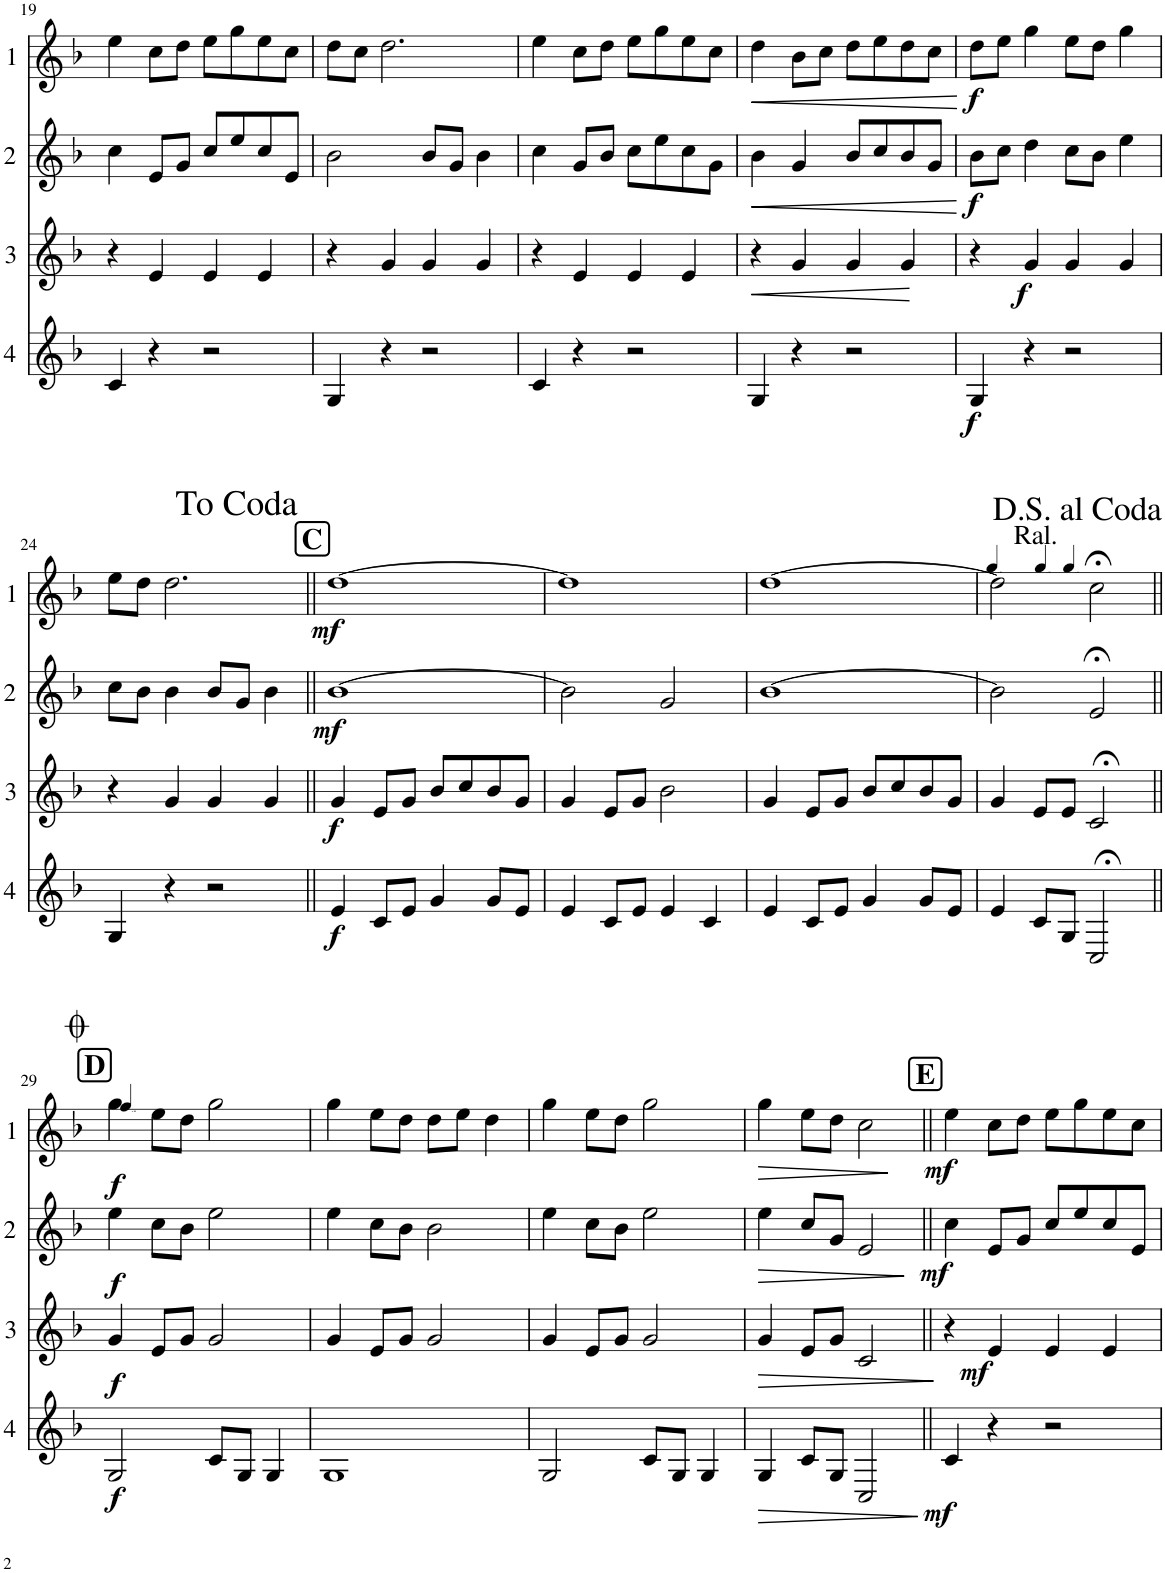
**kern	**dynam	**kern	**dynam	**kern	**dynam	**kern	**dynam
*part4	*part4	*part3	*part3	*part2	*part2	*part1	*part1
*staff4	*staff4	*staff3	*staff3	*staff2	*staff2	*staff1	*staff1
*I"Cor 4	*	*I"Cor 3	*	*I"Cor 2	*	*I"Cor 1	*
!!LO:PB:g=z
*clefG2	*	*clefG2	*	*clefG2	*	*clefG2	*
*Trd4c7	*	*Trd4c7	*	*Trd4c7	*	*Trd4c7	*
*k[b-]	*	*k[b-]	*	*k[b-]	*	*k[b-]	*
*M4/4	*	*M4/4	*	*M4/4	*	*M4/4	*
=19	=19	=19	=19	=19	=19	=19	=19
4c/	.	4r	.	4cc\	.	4ee\	.
4r	.	4e/	.	8e/L	.	8cc\L	.
.	.	.	.	8g/J	.	8dd\J	.
2r	.	4e/	.	8cc/L	.	8ee\L	.
.	.	.	.	8ee/	.	8gg\	.
.	.	4e/	.	8cc/	.	8ee\	.
.	.	.	.	8e/J	.	8cc\J	.
=20	=20	=20	=20	=20	=20	=20	=20
4G/	.	4r	.	2b-\	.	8dd\L	.
.	.	.	.	.	.	8cc\J	.
4r	.	4g/	.	.	.	2.dd\	.
2r	.	4g/	.	8b-/L	.	.	.
.	.	.	.	8g/J	.	.	.
.	.	4g/	.	4b-\	.	.	.
=21	=21	=21	=21	=21	=21	=21	=21
4c/	.	4r	.	4cc\	.	4ee\	.
4r	.	4e/	.	8g/L	.	8cc\L	.
.	.	.	.	8b-/J	.	8dd\J	.
2r	.	4e/	.	8cc\L	.	8ee\L	.
.	.	.	.	8ee\	.	8gg\	.
.	.	4e/	.	8cc\	.	8ee\	.
.	.	.	.	8g\J	.	8cc\J	.
=22	=22	=22	=22	=22	=22	=22	=22
!	!	!	!LO:HP:b	!	!LO:HP:b	!	!LO:HP:b
4G/	.	4r	<	4b-\	<	4dd\	<
4r	.	4g/	.	4g/	.	8b-\L	.
.	.	.	.	.	.	8cc\J	.
2r	.	4g/	.	8b-/L	.	8dd\L	.
.	.	.	.	8cc/	.	8ee\	.
.	.	4g/	.	8b-/	.	8dd\	.
.	.	.	.	8g/J	.	8cc\J	.
.	.	.	[	.	[	.	[
=23	=23	=23	=23	=23	=23	=23	=23
!	!LO:DY:b	!	!	!	!LO:DY:b	!	!LO:DY:b
4G/	f	4r	.	8b-\L	f	8dd\L	f
.	.	.	.	8cc\J	.	8ee\J	.
!	!	!	!LO:DY:b	!	!	!	!
4r	.	4g/	f	4dd\	.	4gg\	.
2r	.	4g/	.	8cc\L	.	8ee\L	.
.	.	.	.	8b-\J	.	8dd\J	.
.	.	4g/	.	4ee\	.	4gg\	.
!!LO:LB:g=z
=24	=24	=24	=24	=24	=24	=24	=24
4G/	.	4r	.	8cc\L	.	8ee\L	.
.	.	.	.	8b-\J	.	8dd\J	.
4r	.	4g/	.	4b-\	.	2.dd\	.
2r	.	4g/	.	8b-/L	.	.	.
.	.	.	.	8g/J	.	.	.
.	.	4g/	.	4b-\	.	.	.
!!LO:REH:place=s1:a:B:cj:fs=14:t=C
=25||	=25||	=25||	=25||	=25||	=25||	=25||	=25||
!	!LO:DY:b	!	!LO:DY:b	!	!LO:DY:b	!	!LO:DY:b
4e/	f	4g/	f	[1b-	mf	[1dd	mf
8c/L	.	8e/L	.	.	.	.	.
8e/J	.	8g/J	.	.	.	.	.
4g/	.	8b-/L	.	.	.	.	.
.	.	8cc/	.	.	.	.	.
8g/L	.	8b-/	.	.	.	.	.
8e/J	.	8g/J	.	.	.	.	.
=26	=26	=26	=26	=26	=26	=26	=26
4e/	.	4g/	.	2b-\]	.	1dd]	.
8c/L	.	8e/L	.	.	.	.	.
8e/J	.	8g/J	.	.	.	.	.
4e/	.	2b-\	.	2g/	.	.	.
4c/	.	.	.	.	.	.	.
=27	=27	=27	=27	=27	=27	=27	=27
4e/	.	4g/	.	[1b-	.	[1dd	.
8c/L	.	8e/L	.	.	.	.	.
8e/J	.	8g/J	.	.	.	.	.
4g/	.	8b-/L	.	.	.	.	.
.	.	8cc/	.	.	.	.	.
8g/L	.	8b-/	.	.	.	.	.
8e/J	.	8g/J	.	.	.	.	.
=28	=28	=28	=28	=28	=28	=28	=28
*	*	*	*	*	*	*MM86	*
!	!	!	!	!	!	!LO:TX:a:t=Ral.	!
*	*	*	*	*	*	*^	*
*	*	*	*	*	*	*	*^	*
4e/	.	4g/	.	2b-\]	.	2dd\]	4ryy	4.ryy	.
*	*	*	*	*	*	*MM80	*	*	*
8c/L	.	8e/L	.	.	.	.	2.ryy	.	.
*	*	*	*	*	*	*MM66	*	*	*
8G/J	.	8e/J	.	.	.	.	.	2ryy	.
2C;</	.	2c;</	.	2e;</	.	2cc;<\	.	.	.
.	.	.	.	.	.	.	.	8ryy	.
*	*	*	*	*	*	*v	*v	*v	*
!!LO:LB:g=z
=29||	=29||	=29||	=29||	=29||	=29||	=29||	=29||
!!LO:REH:place=s1:a:B:cj:fs=14:t=D
*	*	*	*	*	*	*MM90	*
*	*	*	*	*	*	*^	*
*	*	*	*	*	*	*	*^	*
!	!LO:DY:b	!	!LO:DY:b	!	!LO:DY:b	!	!	!	!LO:DY:b
*	*	*	*	*	*	*v	*v	*v	*
2G/	f	4g/	f	4ee\	f	4gg\	f
.	.	8e/L	.	8cc\L	.	8ee\L	.
.	.	8g/J	.	8b-\J	.	8dd\J	.
8c/L	.	2g/	.	2ee\	.	2gg\	.
8G/J	.	.	.	.	.	.	.
4G/	.	.	.	.	.	.	.
=30	=30	=30	=30	=30	=30	=30	=30
1G	.	4g/	.	4ee\	.	4gg\	.
.	.	8e/L	.	8cc\L	.	8ee\L	.
.	.	8g/J	.	8b-\J	.	8dd\J	.
.	.	2g/	.	2b-\	.	8dd\L	.
.	.	.	.	.	.	8ee\J	.
.	.	.	.	.	.	4dd\	.
=31	=31	=31	=31	=31	=31	=31	=31
2G/	.	4g/	.	4ee\	.	4gg\	.
.	.	8e/L	.	8cc\L	.	8ee\L	.
.	.	8g/J	.	8b-\J	.	8dd\J	.
8c/L	.	2g/	.	2ee\	.	2gg\	.
8G/J	.	.	.	.	.	.	.
4G/	.	.	.	.	.	.	.
=32	=32	=32	=32	=32	=32	=32	=32
!	!LO:HP:b	!	!LO:HP:b	!	!LO:HP:b	!	!LO:HP:b
4G/	>	4g/	>	4ee\	>	4gg\	>
8c/L	.	8e/L	.	8cc/L	.	8ee\L	.
8G/J	.	8g/J	.	8g/J	.	8dd\J	.
2C/	.	2c/	.	2e/	.	2cc\	.
.	]	.	]	.	]	.	]
!!LO:REH:place=s1:a:B:cj:fs=14:t=E
=33||	=33||	=33||	=33||	=33||	=33||	=33||	=33||
!	!LO:DY:b	!	!	!	!LO:DY:b	!	!LO:DY:b
4c/	mf	4r	.	4cc\	mf	4ee\	mf
!	!	!	!LO:DY:b	!	!	!	!
4r	.	4e/	mf	8e/L	.	8cc\L	.
.	.	.	.	8g/J	.	8dd\J	.
2r	.	4e/	.	8cc/L	.	8ee\L	.
.	.	.	.	8ee/	.	8gg\	.
.	.	4e/	.	8cc/	.	8ee\	.
.	.	.	.	8e/J	.	8cc\J	.
=	=	=	=	=	=	=	=
*-	*-	*-	*-	*-	*-	*-	*-
